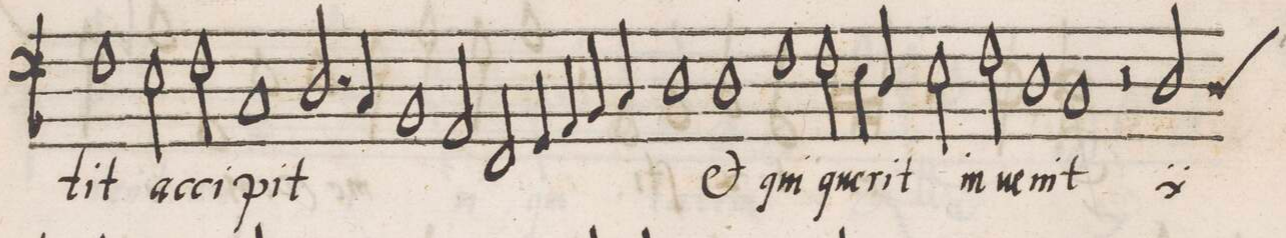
**kern	**text
*I"BASSVS	*
*clefF4	*
*k[b-]	*
*met(C|)	*
*M2/1	*
1F	-tit
=30	=30
2E\	ac-
2F\	-ci-
1C	-pit
=31	=31
2.D/	.
4C/	.
1BB-	.
=32	=32
2AA/	.
2FF/	.
4GG/	.
4AA/	.
4BB-/	.
4C/	.
=33	=33
1D	.
1D	e(t)
=34	=34
1F	qui
2F\	que-
4E\	.
4D/	-rit
=35	=35
2E\	in-
2F\	-ue-
1D	-nit
=36	=36
1C	.
*	*ij
2r	.
*custos:D	*
2D/	et
=37	=37
*-	*-
